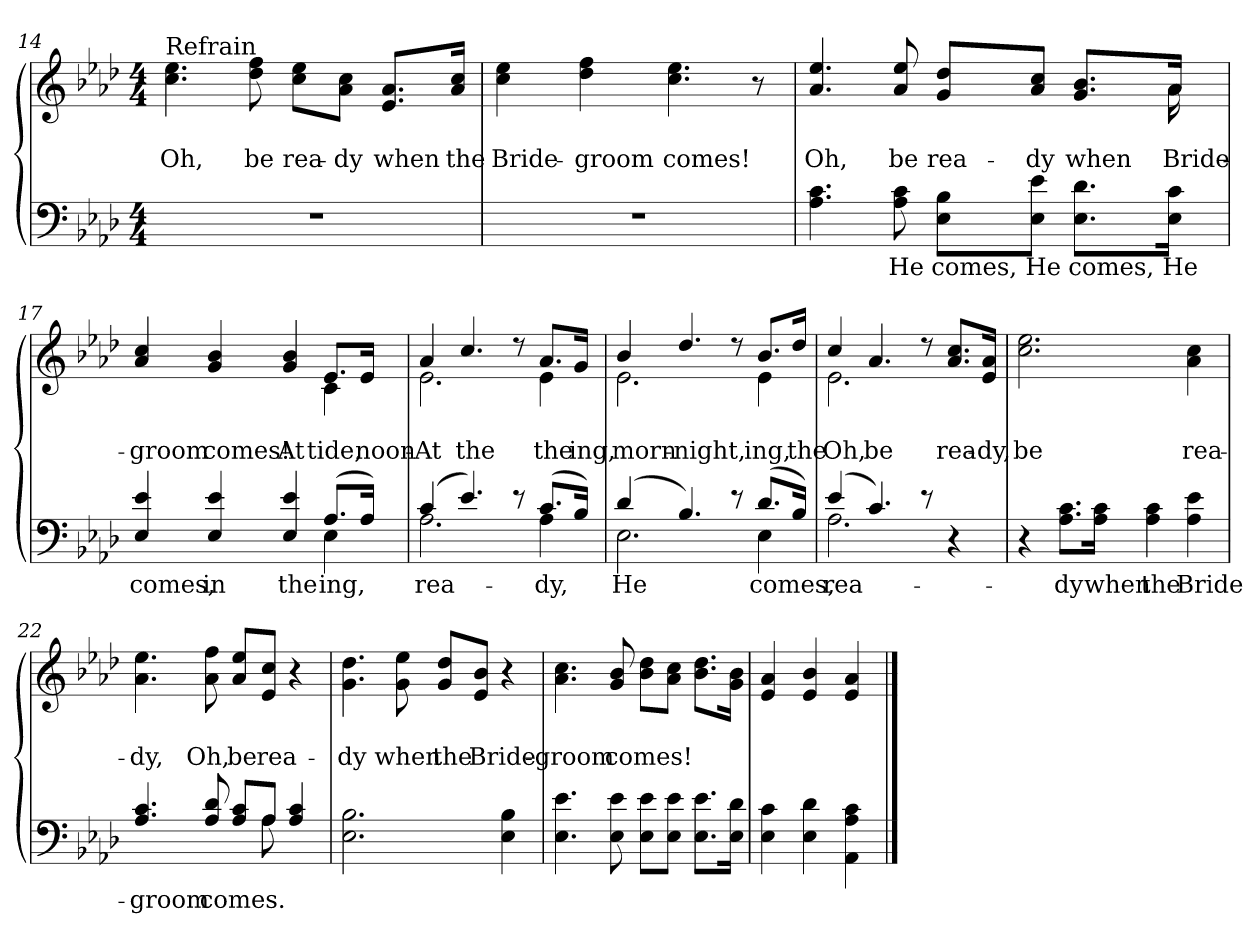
**kern	**text	**kern	**text	**text
*part2	*part2	*part1	*part1	*part1
*staff2	*staff2	*staff1	*staff1	*staff1
*clefF4	*	*clefG2	*	*
*k[b-e-a-d-]	*	*k[b-e-a-d-]	*	*
*A-:	*	*A-:	*	*
*M4/4	*	*M4/4	*	*
=14	=14	=14	=14	=14
!	!	!LO:TX:a:t=Refrain	!	!
!	!	!	!	!LO:LY:b
1r	.	4.cc\ 4.ee-\	.	Oh,
!	!	!	!	!LO:LY:b
.	.	8dd-\ 8ff\	.	be
!	!	!	!	!LO:LY:b
.	.	8cc\ 8ee-\L	.	rea-
!	!	!	!	!LO:LY:b
.	.	8a-\ 8cc\J	.	-dy
!	!	!	!	!LO:LY:b
.	.	8.e-/ 8.a-/L	.	when
!	!	!	!	!LO:LY:b
.	.	16a-/ 16cc/Jk	.	the
=15	=15	=15	=15	=15
!	!	!	!	!LO:LY:b
1r	.	4cc\ 4ee-\	.	Bride-
!	!	!	!	!LO:LY:b
.	.	4dd-\ 4ff\	.	-groom
!	!	!	!	!LO:LY:b
.	.	4.cc\ 4.ee-\	.	comes!
.	.	8r	.	.
!!LO:LB:g=z
=16	=16	=16	=16	=16
!	!LO:LY:b	!	!	!LO:LY:b
*	*	*^	*	*
4.A-\ 4.c\	.	4.a-/ 4.ee-/	2...ryy	.	Oh,
!	!LO:LY:b	!	!	!	!LO:LY:b
8A-\ 8c\	He	8a-/ 8ee-/	.	.	be
!	!LO:LY:b	!	!	!	!LO:LY:b
8E-\ 8B-\L	comes,	8g/ 8dd-/L	.	.	rea-
!	!LO:LY:b	!	!	!	!LO:LY:b
8E-\ 8e-\J	He	8a-/ 8cc/J	.	.	-dy
!	!LO:LY:b	!	!	!	!LO:LY:b
8.E-\ 8.d-\L	comes,	8.g/ 8.b-/L	.	.	when
!	!LO:LY:b	!	!	!	!LO:LY:b
!	!	!	!	!	!LO:LY:b
16E-\ 16c\Jk	He	16a-/Jk	16a-\	.	Bride-
=17	=17	=17	=17	=17	=17
!	!LO:LY:b	!	!	!	!LO:LY:b
*^	*	*	*	*	*
4E-/ 4e-/	2.ryy	comes,	4a-/ 4cc/	2.ryy	.	-groom
!	!	!LO:LY:b	!	!	!	!LO:LY:b
4E-/ 4e-/	.	in	4g/ 4b-/	.	.	comes!
!	!	!LO:LY:b	!	!	!	!LO:LY:b
4E-/ 4e-/	.	the	4g/ 4b-/	.	.	At
!	!	!LO:LY:b	!	!	!	!
!	!	!LO:LY:b	!	!	!	!LO:LY:b
!	!	!	!	!	!	!LO:LY:b
(>8.A-/L	4E-\	-ing,	8.e-/L	4c\	.	-tide,
!	!	!	!	!	!	!LO:LY:b
16A-/Jk)	.	.	16e-/Jk	.	.	noon-
!!LO:LB:g=z	!!
=18	=18	=18	=18	=18	=18	=18
!	!	!LO:LY:b	!	!	!	!
!	!	!LO:LY:b	!	!	!	!LO:LY:b
!	!	!	!	!	!	!LO:LY:b
(>4c/	2.A-\	rea-	4a-/	2.e-\	.	At
!	!	!	!	!	!	!LO:LY:b
4.e-/)	.	.	4.cc/	.	.	the
8r	.	.	8r	.	.	.
!	!	!LO:LY:b	!	!	!	!
!	!	!LO:LY:b	!	!	!	!LO:LY:b
!	!	!	!	!	!	!LO:LY:b
(>8.c/L	4A-\	-dy,	8.a-/L	4e-\	.	the
!	!	!	!	!	!	!LO:LY:b
16B-/Jk)	.	.	16g/Jk	.	.	-ing,
=19	=19	=19	=19	=19	=19	=19
!	!	!LO:LY:b	!	!	!	!
!	!	!LO:LY:b	!	!	!	!LO:LY:b
!	!	!	!	!	!	!LO:LY:b
(>4d-/	2.E-\	He	4b-/	2.e-\	.	morn-
!	!	!	!	!	!	!LO:LY:b
4.B-/)	.	.	4.dd-/	.	.	-night,
8r	.	.	8r	.	.	.
!	!	!LO:LY:b	!	!	!	!
!	!	!LO:LY:b	!	!	!	!LO:LY:b
!	!	!	!	!	!	!LO:LY:b
(>8.d-/L	4E-\	comes,	8.b-/L	4e-\	.	-ing,
!	!	!	!	!	!	!LO:LY:b
16B-/Jk)	.	.	16dd-/Jk	.	.	the
=20	=20	=20	=20	=20	=20	=20
!	!	!LO:LY:b	!	!	!	!
!	!	!LO:LY:b	!	!	!	!LO:LY:b
!	!	!	!	!	!	!LO:LY:b
(>4e-/	2.A-\	rea-	4cc/	2.e-\	.	Oh,
!	!	!	!	!	!	!LO:LY:b
4.c/)	.	.	4.a-/	.	.	be
8r	.	.	8r	.	.	.
!	!	!	!	!	!	!LO:LY:b
4r	4ryy	.	8.a-/ 8.cc/L	4ryy	.	rea-
!	!	!	!	!	!	!LO:LY:b
.	.	.	16e-/ 16a-/Jk	.	.	-dy,
*v	*v	*	*	*	*	*
*	*	*v	*v	*	*
!!LO:PB:g=z
=21	=21	=21	=21	=21
!	!	!	!	!LO:LY:b
4r	.	2.cc\ 2.ee-\	.	be
!	!LO:LY:b	!	!	!
8.A-\ 8.c\L	-dy	.	.	.
!	!LO:LY:b	!	!	!
16A-\ 16c\Jk	when	.	.	.
!	!LO:LY:b	!	!	!
4A-\ 4c\	the	.	.	.
!	!LO:LY:b	!	!	!LO:LY:b
4A-\ 4e-\	Bride-	4a-\ 4cc\	.	rea-
=22	=22	=22	=22	=22
!	!LO:LY:b	!	!	!LO:LY:b
*^	*	*	*	*
4.A-/ 4.c/	8ryy	-groom	4.a-\ 4.ee-\	.	-dy,
!	!	!LO:LY:b	!	!	!LO:LY:b
*v	*v	*	*	*	*
8A-/ 8d-/	comes.	8a-\ 8ff\	.	Oh,
!	!	!	!	!LO:LY:b
8A-/ 8c/L	.	8a-/ 8ee-/L	.	be
*^	*	*	*	*
!	!	!	!	!	!LO:LY:b
8A-/J	8A-\	.	8e-/ 8cc/J	.	rea-
4A-/ 4c/	4ryy	.	4r	.	.
=23	=23	=23	=23	=23	=23
!	!	!	!	!	!LO:LY:b
*v	*v	*	*	*	*
2.E-\ 2.B-\	.	4.g\ 4.dd-\	.	-dy
!	!	!	!	!LO:LY:b
.	.	8g\ 8ee-\	.	when
!	!	!	!	!LO:LY:b
.	.	8g/ 8dd-/L	.	the
!	!	!	!	!LO:LY:b
.	.	8e-/ 8b-/J	.	Bride-
4E-\ 4B-\	.	4r	.	.
!!LO:LB:g=z
=24	=24	=24	=24	=24
!	!	!	!	!LO:LY:b
4.E-\ 4.e-\	.	4.a-\ 4.cc\	.	-groom
!	!	!	!	!LO:LY:b
8E-\ 8e-\	.	8g/ 8b-/	.	comes!
8E-\ 8e-\L	.	8b-\ 8dd-\L	.	.
8E-\ 8e-\J	.	8a-\ 8cc\J	.	.
8.E-\ 8.e-\L	.	8.b-\ 8.dd-\L	.	.
16E-\ 16d-\Jk	.	16g\ 16b-\Jk	.	.
=25	=25	=25	=25	=25
4E-\ 4c\	.	4e-/ 4a-/	.	.
4E-\ 4d-\	.	4e-/ 4b-/	.	.
4AA-\ 4A-\ 4c\	.	4e-/ 4a-/	.	.
==	==	==	==	==
*-	*-	*-	*-	*-
